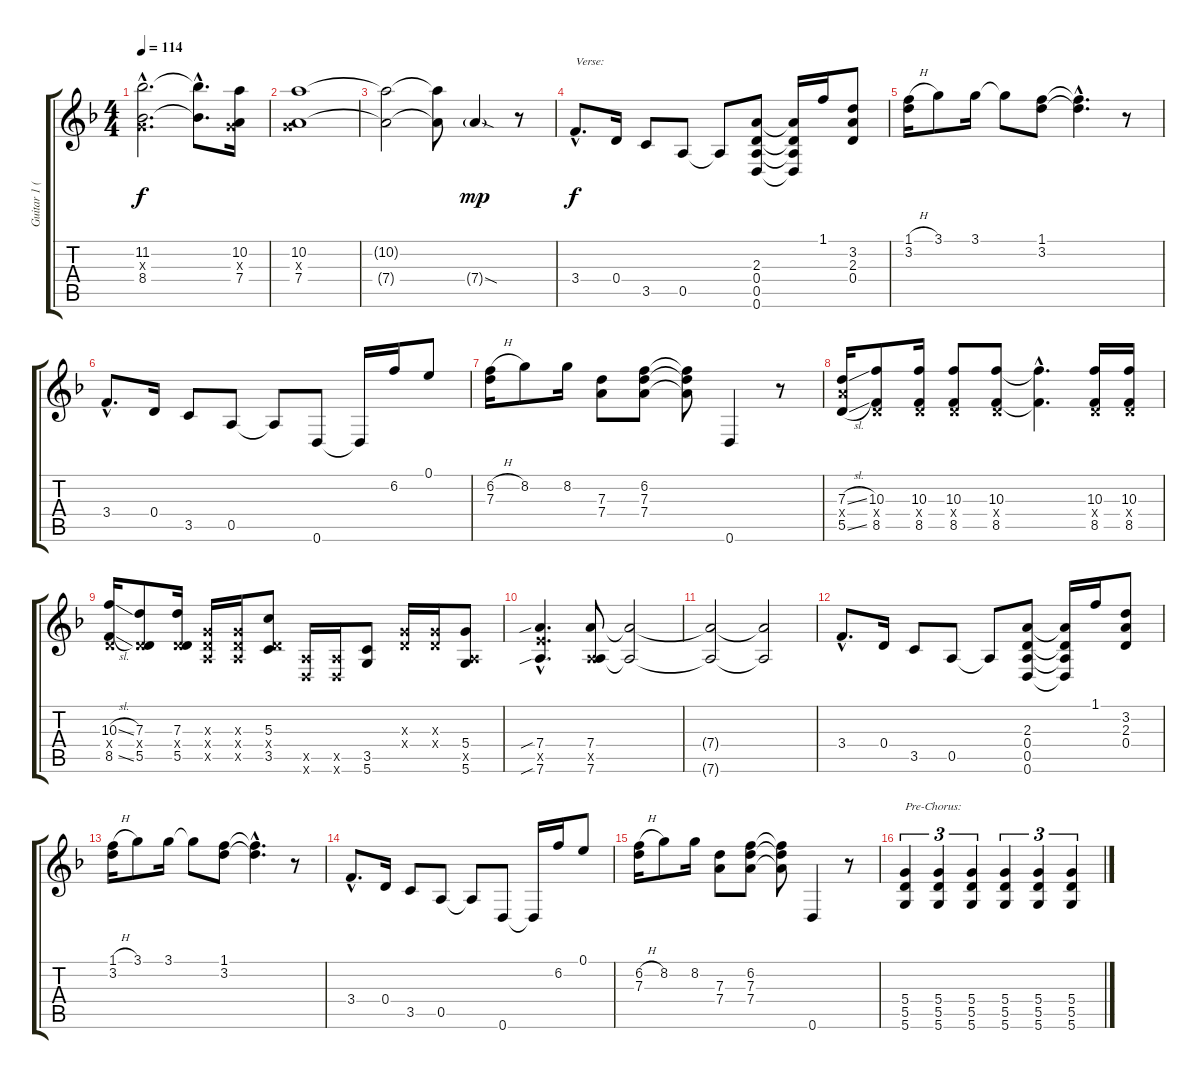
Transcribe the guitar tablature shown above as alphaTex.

\track ("Guitar 1 (dist.)" "Guitar 1 (") {instrument distortionguitar}
\staff {score tabs}
\tuning (E4 B3 G3 D3 A2 D2) {hide}
\ts (4 4)
\tempo 114
\clef g2
\ks dminor
(11.2{hac} 0.3{hac x} 8.4{hac}).2{d dy f volume 12} (11.2{hac t} 8.4{hac t}).8{d} (10.2 0.3{x} 7.4).16 |
(10.2 0.3{x} 7.4).1 |
(10.2{t} 7.4{t}).2 (10.2{t} 7.4{t}).8 7.4{sod g}.4{dy mp} r.8 |
3.4{hac}.8{d txt "Verse: " dy f} 0.4.16 3.5.8 0.5.8 0.5{t}.8 (2.3 0.4 0.5 0.6).8 (2.3{t} 0.4{t} 0.5{t} 0.6{t}).16 1.1.16 (3.2 2.3 0.4).8 |
(1.1{h} 3.2).16 3.1.8 3.1.16 3.1{t}.8 (1.1 3.2).8 (1.1{hac t} 3.2{hac t}).4{d} r.8 |
3.4{hac}.8{d} 0.4.16 3.5.8 0.5.8 0.5{t}.8 0.6.8 0.6{t}.16 6.2.16 0.1.8 |
(6.2{h} 7.3).16 8.2.8 8.2.16 (7.3 7.4).8 (6.2 7.3 7.4).8 (6.2{t} 7.3{t} 7.4{t}).8 0.6.4 r.8 |
(7.3{sl} 7.4{x} 5.5{sl}).16 (10.3 0.4{x} 8.5).8 (10.3 0.4{x} 8.5).16 (10.3 0.4{x} 8.5).8 (10.3 0.4{x} 8.5).8 (10.3{hac t} 8.5{hac t}).4{d} (10.3 0.4{x} 8.5).16 (10.3 0.4{x} 8.5).16 |
(10.3{sl} 0.4{x} 8.5{sl}).16 (7.3 0.4{x} 5.5).8 (7.3 0.4{x} 5.5).16 (0.3{x} 0.4{x} 0.5{x}).16 (0.3{x} 0.4{x} 0.5{x}).16 (5.3 0.4{x} 3.5).8 (0.5{x} 0.6{x}).16 (0.5{x} 0.6{x}).16 (3.5 5.6).8 (0.3{x} 0.4{x}).16 (0.3{x} 0.4{x}).16 (5.4 0.5{x} 5.6).8 |
(7.4{sib hac} 7.5{hac x} 7.6{sib hac}).4{d} (7.4 0.5{x} 7.6).8 (7.4{t} 7.6{t}).2 |
(7.4{t} 7.6{t}).2 (7.4{t} 7.6{t}).2 |
3.4{hac}.8{d} 0.4.16 3.5.8 0.5.8 0.5{t}.8 (2.3 0.4 0.5 0.6).8 (2.3{t} 0.4{t} 0.5{t} 0.6{t}).16 1.1.16 (3.2 2.3 0.4).8 |
(1.1{h} 3.2).16 3.1.8 3.1.16 3.1{t}.8 (1.1 3.2).8 (1.1{hac t} 3.2{hac t}).4{d} r.8 |
3.4{hac}.8{d} 0.4.16 3.5.8 0.5.8 0.5{t}.8 0.6.8 0.6{t}.16 6.2.16 0.1.8 |
(6.2{h} 7.3).16 8.2.8 8.2.16 (7.3 7.4).8 (6.2 7.3 7.4).8 (6.2{t} 7.3{t} 7.4{t}).8 0.6.4 r.8 |
(5.4 5.5 5.6).4{tu (3 2) txt "Pre-Chorus: " volume 10} (5.4 5.5 5.6).4{tu (3 2)} (5.4 5.5 5.6).4{tu (3 2)} (5.4 5.5 5.6).4{tu (3 2)} (5.4 5.5 5.6).4{tu (3 2)} (5.4 5.5 5.6).4{tu (3 2)}
